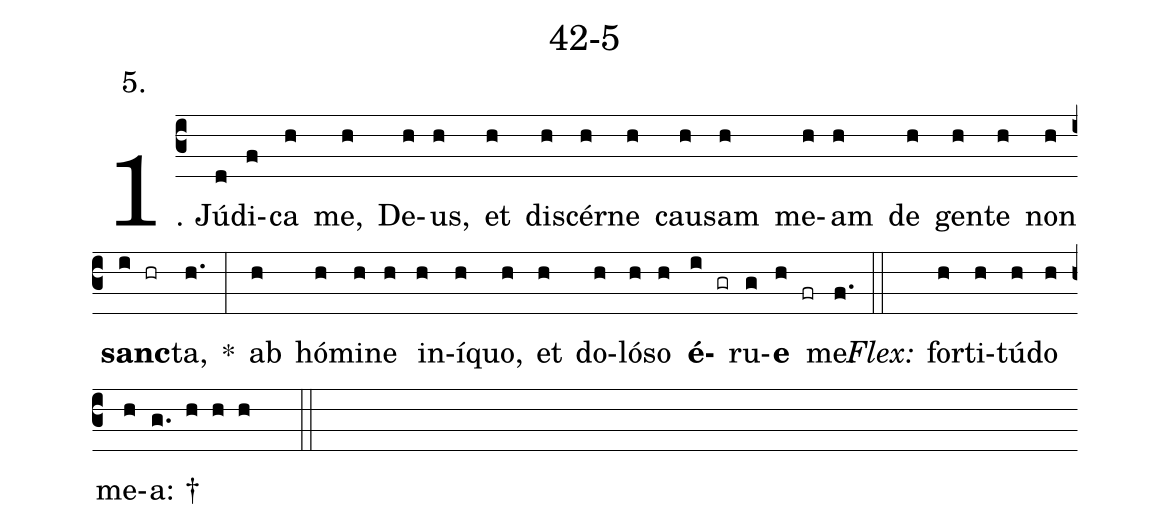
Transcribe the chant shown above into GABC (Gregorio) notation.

name: 42-5;
annotation: 5.;
%%
(c3)1. Jú(d)di(f)ca(h) me,(h) De(h)us,(h) et(h) di(h)scér(h)ne(h) cau(h)sam(h) me(h)am(h) de(h) gen(h)te(h) non(h) <b>sanc</b>(i hr)ta,(h.) *(:) ab(h) hó(h)mi(h)ne(h) in(h)í(h)quo,(h) et(h) do(h)ló(h)so(h) <b>é</b>(i gr)ru(g)<b>e</b>(h fr) me.(f.) (::)
<i>Flex:</i>()  for(h)ti(h)tú(h)do(h) me(h)a: †(g. h h h  ::)
